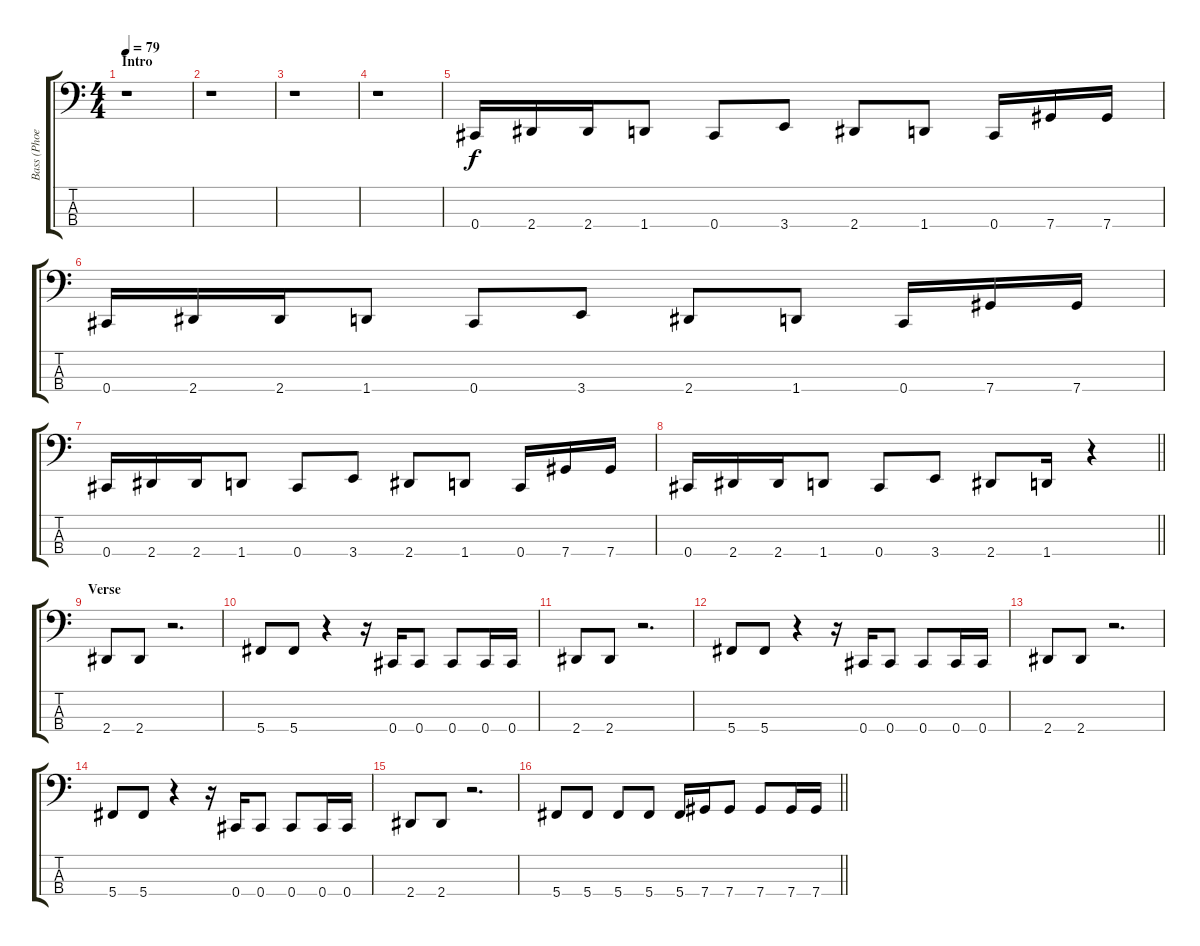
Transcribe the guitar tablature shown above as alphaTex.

\track ("Bass (Phoenix)" "Bass (Phoe") {instrument electricbassfinger}
\staff {score tabs}
\tuning (Gb2 Db2 Ab1 Db1) {hide}
\ts (4 4)
\section ("" "Intro")
\tempo 79
\clef f4
\ks c
r.1{dy f instrument electricbassfinger} |
r.1 |
r.1 |
r.1 |
0.4.16 2.4.16 2.4.16 1.4.8 0.4.8 3.4.8 2.4.8 1.4.8 0.4.16 7.4.16 7.4.16 |
0.4.16 2.4.16 2.4.16 1.4.8 0.4.8 3.4.8 2.4.8 1.4.8 0.4.16 7.4.16 7.4.16 |
0.4.16 2.4.16 2.4.16 1.4.8 0.4.8 3.4.8 2.4.8 1.4.8 0.4.16 7.4.16 7.4.16 |
\barLineRight lightlight
0.4.16 2.4.16 2.4.16 1.4.8 0.4.8 3.4.8 2.4.8 1.4.16 r.4 |
\section ("" "Verse")
2.4.8 2.4.8 r.2{d} |
5.4.8 5.4.8 r.4 r.16 0.4.16 0.4.8 0.4.8 0.4.16 0.4.16 |
2.4.8 2.4.8 r.2{d} |
5.4.8 5.4.8 r.4 r.16 0.4.16 0.4.8 0.4.8 0.4.16 0.4.16 |
2.4.8 2.4.8 r.2{d} |
5.4.8 5.4.8 r.4 r.16 0.4.16 0.4.8 0.4.8 0.4.16 0.4.16 |
2.4.8 2.4.8 r.2{d} |
\barLineRight lightlight
5.4.8 5.4.8 5.4.8 5.4.8 5.4.16 7.4.16 7.4.8 7.4.8 7.4.16 7.4.16
